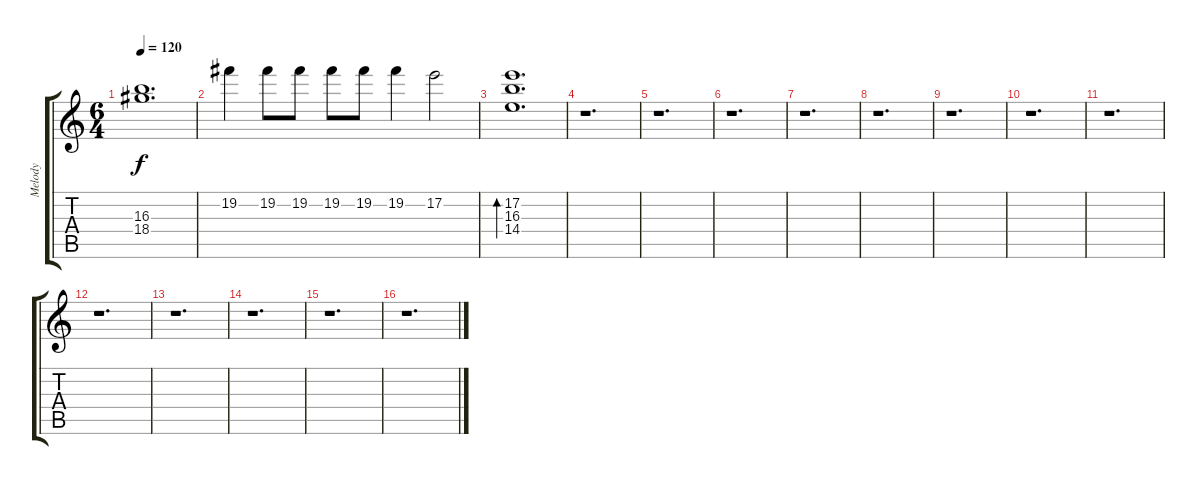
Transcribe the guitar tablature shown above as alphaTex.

\track ("Melody" "Melody") {instrument acousticguitarsteel}
\staff {score tabs}
\tuning (E4 B3 G3 D3 A2 E2) {hide}
\ts (6 4)
\tempo 120
\clef g2
\ks c
(16.3 18.4).1{d dy f} |
19.2.4 19.2.8 19.2.8 19.2.8 19.2.8 19.2.4 17.2.2 |
(17.2 16.3 14.4).1{d bd 240} |
r.1{d} |
r.1{d} |
r.1{d} |
r.1{d} |
r.1{d} |
r.1{d} |
r.1{d} |
r.1{d} |
r.1{d} |
r.1{d} |
r.1{d} |
r.1{d} |
r.1{d}
